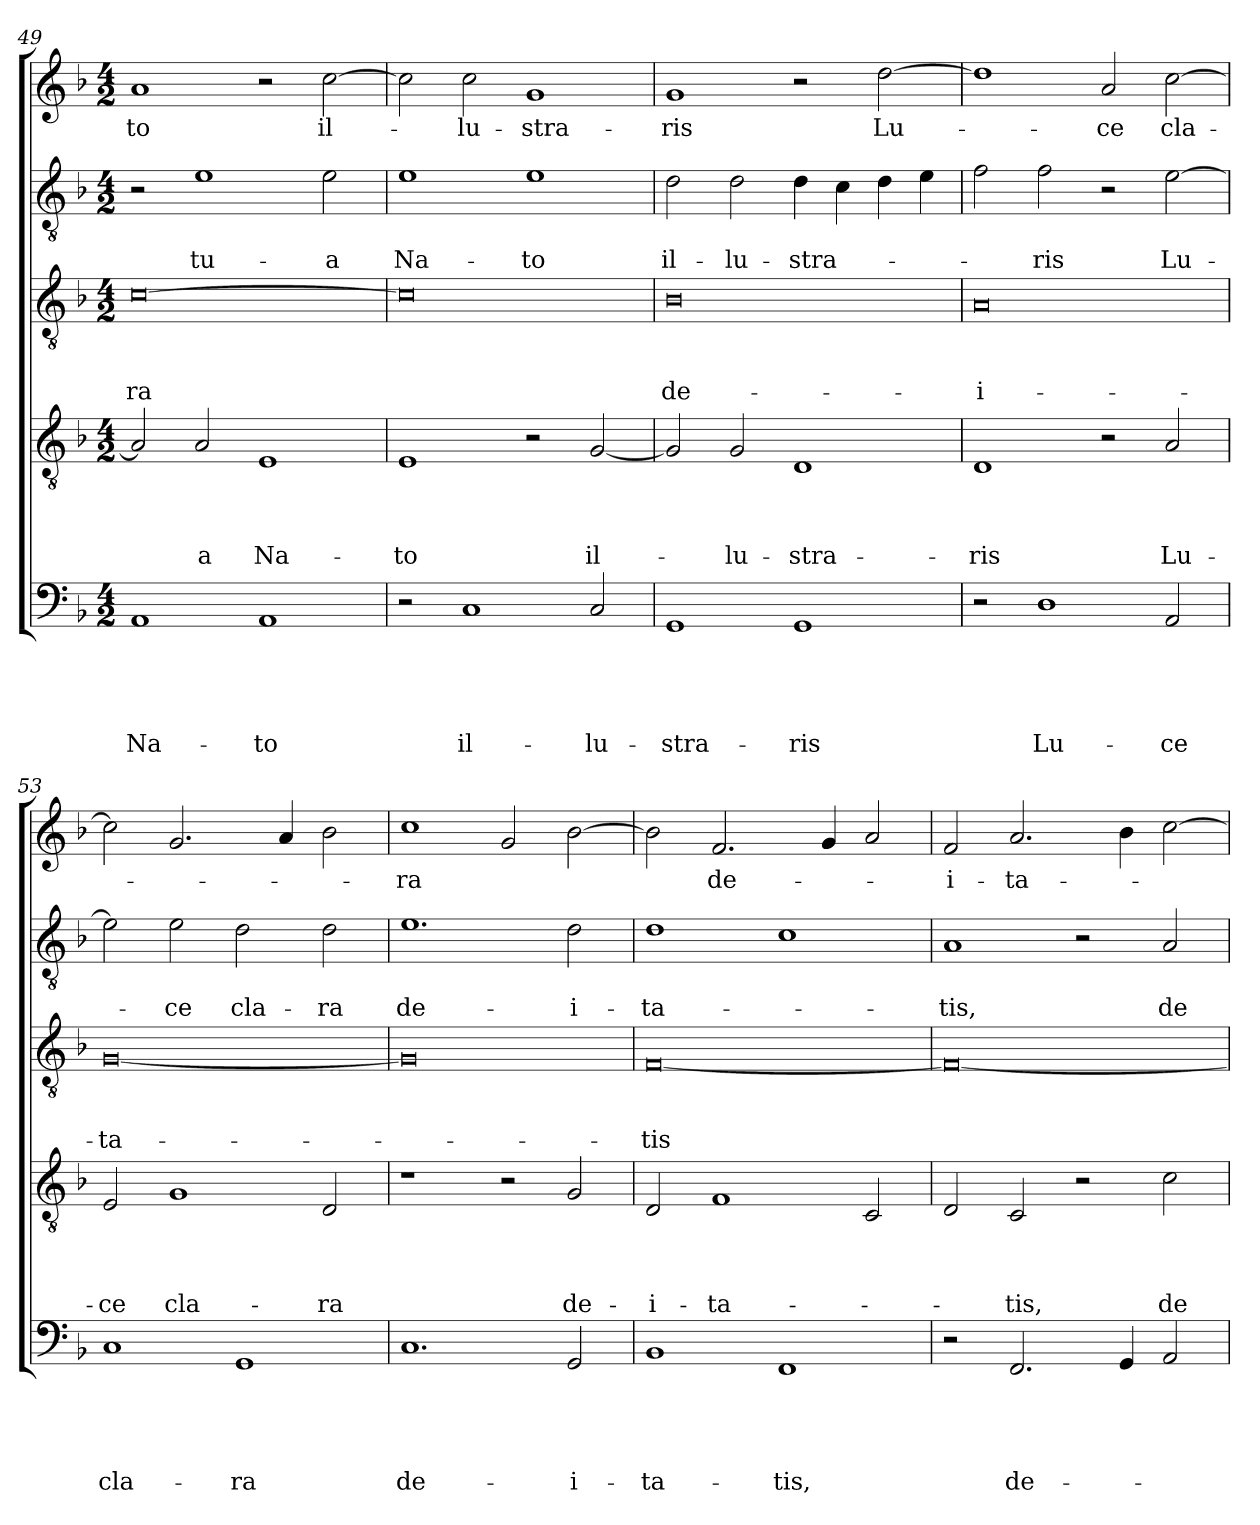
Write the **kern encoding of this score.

**kern	**text	**text	**text	**text	**text	**kern	**text	**text	**text	**text	**kern	**text	**text	**text	**kern	**text	**text	**kern	**text
*part5	*part5	*part5	*part5	*part5	*part5	*part4	*part4	*part4	*part4	*part4	*part3	*part3	*part3	*part3	*part2	*part2	*part2	*part1	*part1
*staff5	*staff5	*staff5	*staff5	*staff5	*staff5	*staff4	*staff4	*staff4	*staff4	*staff4	*staff3	*staff3	*staff3	*staff3	*staff2	*staff2	*staff2	*staff1	*staff1
!!LO:LB:g=z
*clefF4	*	*	*	*	*	*clefGv2	*	*	*	*	*clefGv2	*	*	*	*clefGv2	*	*	*clefG2	*
*k[b-]	*	*	*	*	*	*k[b-]	*	*	*	*	*k[b-]	*	*	*	*k[b-]	*	*	*k[b-]	*
*F:	*	*	*	*	*	*F:	*	*	*	*	*F:	*	*	*	*F:	*	*	*F:	*
*M4/2	*	*	*	*	*	*M4/2	*	*	*	*	*M4/2	*	*	*	*M4/2	*	*	*M4/2	*
=49	=49	=49	=49	=49	=49	=49	=49	=49	=49	=49	=49	=49	=49	=49	=49	=49	=49	=49	=49
!	!	!	!	!	!LO:LY:b	!	!	!	!	!	!	!	!	!LO:LY:b	!	!	!	!	!LO:LY:b
1AA	.	.	.	.	Na-	2A/]	.	.	.	.	[0c	.	.	-ra	2r	.	.	1a	-to
!	!	!	!	!	!	!	!	!	!	!LO:LY:b	!	!	!	!	!	!	!LO:LY:b	!	!
.	.	.	.	.	.	2A/	.	.	.	-a	.	.	.	.	1e	.	tu-	.	.
!	!	!	!	!	!LO:LY:b	!	!	!	!	!LO:LY:b	!	!	!	!	!	!	!	!	!
1AA	.	.	.	.	-to	1E	.	.	.	Na-	.	.	.	.	.	.	.	2r	.
!	!	!	!	!	!	!	!	!	!	!	!	!	!	!	!	!	!LO:LY:b	!	!LO:LY:b
.	.	.	.	.	.	.	.	.	.	.	.	.	.	.	2e\	.	-a	[2cc\	il-
=50	=50	=50	=50	=50	=50	=50	=50	=50	=50	=50	=50	=50	=50	=50	=50	=50	=50	=50	=50
!	!	!	!	!	!	!	!	!	!	!LO:LY:b	!	!	!	!	!	!	!LO:LY:b	!	!
2r	.	.	.	.	.	1E	.	.	.	-to	0c]	.	.	.	1e	.	Na-	2cc\]	.
!	!	!	!	!	!LO:LY:b	!	!	!	!	!	!	!	!	!	!	!	!	!	!LO:LY:b
1C	.	.	.	.	il-	.	.	.	.	.	.	.	.	.	.	.	.	2cc\	-lu-
!	!	!	!	!	!	!	!	!	!	!	!	!	!	!	!	!	!LO:LY:b	!	!LO:LY:b
.	.	.	.	.	.	2r	.	.	.	.	.	.	.	.	1e	.	-to	1g	-stra-
!	!	!	!	!	!LO:LY:b	!	!	!	!	!LO:LY:b	!	!	!	!	!	!	!	!	!
2C/	.	.	.	.	-lu-	[2G/	.	.	.	il-	.	.	.	.	.	.	.	.	.
=51	=51	=51	=51	=51	=51	=51	=51	=51	=51	=51	=51	=51	=51	=51	=51	=51	=51	=51	=51
!	!	!	!	!	!LO:LY:b	!	!	!	!	!	!	!	!	!LO:LY:b	!	!	!LO:LY:b	!	!LO:LY:b
1GG	.	.	.	.	-stra-	2G/]	.	.	.	.	0B-	.	.	de-	2d\	.	il-	1g	-ris
!	!	!	!	!	!	!	!	!	!	!LO:LY:b	!	!	!	!	!	!	!LO:LY:b	!	!
.	.	.	.	.	.	2G/	.	.	.	-lu-	.	.	.	.	2d\	.	-lu-	.	.
!	!	!	!	!	!LO:LY:b	!	!	!	!	!LO:LY:b	!	!	!	!	!	!	!LO:LY:b	!	!
1GG	.	.	.	.	-ris	1D	.	.	.	-stra-	.	.	.	.	4d\	.	-stra-	2r	.
.	.	.	.	.	.	.	.	.	.	.	.	.	.	.	4c\	.	.	.	.
!	!	!	!	!	!	!	!	!	!	!	!	!	!	!	!	!	!	!	!LO:LY:b
.	.	.	.	.	.	.	.	.	.	.	.	.	.	.	4d\	.	.	[2dd\	Lu-
.	.	.	.	.	.	.	.	.	.	.	.	.	.	.	4e\	.	.	.	.
=52	=52	=52	=52	=52	=52	=52	=52	=52	=52	=52	=52	=52	=52	=52	=52	=52	=52	=52	=52
!	!	!	!	!	!	!	!	!	!	!LO:LY:b	!	!	!	!LO:LY:b	!	!	!	!	!
2r	.	.	.	.	.	1D	.	.	.	-ris	0A	.	.	-i-	2f\	.	.	1dd]	.
!	!	!	!	!	!LO:LY:b	!	!	!	!	!	!	!	!	!	!	!	!LO:LY:b	!	!
1D	.	.	.	.	Lu-	.	.	.	.	.	.	.	.	.	2f\	.	-ris	.	.
!	!	!	!	!	!	!	!	!	!	!	!	!	!	!	!	!	!	!	!LO:LY:b
.	.	.	.	.	.	2r	.	.	.	.	.	.	.	.	2r	.	.	2a/	-ce
!	!	!	!	!	!LO:LY:b	!	!	!	!	!LO:LY:b	!	!	!	!	!	!	!LO:LY:b	!	!LO:LY:b
2AA/	.	.	.	.	-ce	2A/	.	.	.	Lu-	.	.	.	.	[2e\	.	Lu-	[2cc\	cla-
=53	=53	=53	=53	=53	=53	=53	=53	=53	=53	=53	=53	=53	=53	=53	=53	=53	=53	=53	=53
!	!	!	!	!	!LO:LY:b	!	!	!	!	!LO:LY:b	!	!	!	!LO:LY:b	!	!	!	!	!
1C	.	.	.	.	cla-	2E/	.	.	.	-ce	[0G	.	.	-ta-	2e\]	.	.	2cc\]	.
!	!	!	!	!	!	!	!	!	!	!LO:LY:b	!	!	!	!	!	!	!LO:LY:b	!	!
.	.	.	.	.	.	1G	.	.	.	cla-	.	.	.	.	2e\	.	-ce	2.g/	.
!	!	!	!	!	!LO:LY:b	!	!	!	!	!	!	!	!	!	!	!	!LO:LY:b	!	!
1GG	.	.	.	.	-ra	.	.	.	.	.	.	.	.	.	2d\	.	cla-	.	.
.	.	.	.	.	.	.	.	.	.	.	.	.	.	.	.	.	.	4a/	.
!	!	!	!	!	!	!	!	!	!	!LO:LY:b	!	!	!	!	!	!	!LO:LY:b	!	!
.	.	.	.	.	.	2D/	.	.	.	-ra	.	.	.	.	2d\	.	-ra	2b-\	.
=54	=54	=54	=54	=54	=54	=54	=54	=54	=54	=54	=54	=54	=54	=54	=54	=54	=54	=54	=54
!	!	!	!	!	!LO:LY:b	!	!	!	!	!	!	!	!	!	!	!	!LO:LY:b	!	!LO:LY:b
1.C	.	.	.	.	de-	1r	.	.	.	.	0G]	.	.	.	1.e	.	de-	1cc	-ra
.	.	.	.	.	.	2r	.	.	.	.	.	.	.	.	.	.	.	2g/	.
!	!	!	!	!	!LO:LY:b	!	!	!	!	!LO:LY:b	!	!	!	!	!	!	!LO:LY:b	!	!
2GG/	.	.	.	.	-i-	2G/	.	.	.	de-	.	.	.	.	2d\	.	-i-	[2b-\	.
!!LO:PB:g=z
=55	=55	=55	=55	=55	=55	=55	=55	=55	=55	=55	=55	=55	=55	=55	=55	=55	=55	=55	=55
!	!	!	!	!	!LO:LY:b	!	!	!	!	!LO:LY:b	!	!	!	!LO:LY:b	!	!	!LO:LY:b	!	!
1BB-	.	.	.	.	-ta-	2D/	.	.	.	-i-	[0F	.	.	-tis	1d	.	-ta-	2b-\]	.
!	!	!	!	!	!	!	!	!	!	!LO:LY:b	!	!	!	!	!	!	!	!	!LO:LY:b
.	.	.	.	.	.	1F	.	.	.	-ta-	.	.	.	.	.	.	.	2.f/	de-
!	!	!	!	!	!LO:LY:b	!	!	!	!	!	!	!	!	!	!	!	!	!	!
1FF	.	.	.	.	-tis,	.	.	.	.	.	.	.	.	.	1c	.	.	.	.
.	.	.	.	.	.	.	.	.	.	.	.	.	.	.	.	.	.	4g/	.
.	.	.	.	.	.	2C/	.	.	.	.	.	.	.	.	.	.	.	2a/	.
=56	=56	=56	=56	=56	=56	=56	=56	=56	=56	=56	=56	=56	=56	=56	=56	=56	=56	=56	=56
!	!	!	!	!	!	!	!	!	!	!	!	!	!	!	!	!	!LO:LY:b	!	!LO:LY:b
2r	.	.	.	.	.	2D/	.	.	.	.	0F_	.	.	.	1A	.	-tis,	2f/	-i-
!	!	!	!	!	!LO:LY:b	!	!	!	!	!LO:LY:b	!	!	!	!	!	!	!	!	!LO:LY:b
2.FF/	.	.	.	.	de-	2C/	.	.	.	-tis,	.	.	.	.	.	.	.	2.a/	-ta-
.	.	.	.	.	.	2r	.	.	.	.	.	.	.	.	2r	.	.	.	.
4GG/	.	.	.	.	.	.	.	.	.	.	.	.	.	.	.	.	.	4b-\	.
!	!	!	!	!	!	!	!	!	!	!LO:LY:b	!	!	!	!	!	!	!LO:LY:b	!	!
2AA/	.	.	.	.	.	2c\	.	.	.	de-	.	.	.	.	2A/	.	de-	[2cc\	.
=	=	=	=	=	=	=	=	=	=	=	=	=	=	=	=	=	=	=	=
*-	*-	*-	*-	*-	*-	*-	*-	*-	*-	*-	*-	*-	*-	*-	*-	*-	*-	*-	*-
